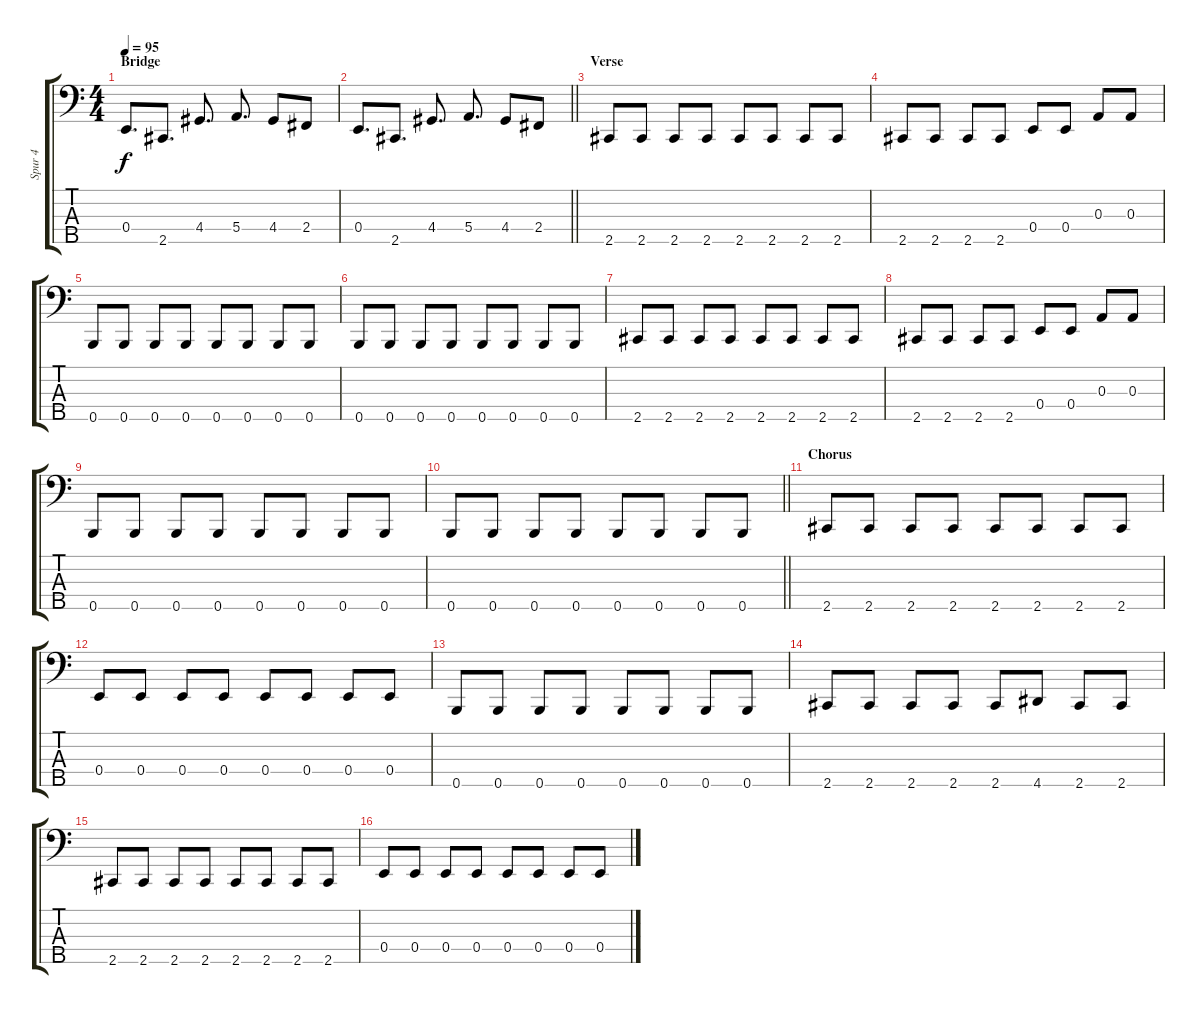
\track ("Spur 4" "Spur 4") {instrument electricbasspick}
\staff {score tabs}
\tuning (G2 D2 A1 E1 B0) {hide}
\ts (4 4)
\section ("" "Bridge")
\tempo 95
\clef f4
\ks c
0.4.8{d dy f} 2.5.8{d} 4.4.8{d} 5.4.8{d} 4.4.8 2.4.8 |
\barLineRight lightlight
0.4.8{d} 2.5.8{d} 4.4.8{d} 5.4.8{d} 4.4.8 2.4.8 |
\section ("" "Verse")
2.5.8 2.5.8 2.5.8 2.5.8 2.5.8 2.5.8 2.5.8 2.5.8 |
2.5.8 2.5.8 2.5.8 2.5.8 0.4.8 0.4.8 0.3.8 0.3.8 |
0.5.8 0.5.8 0.5.8 0.5.8 0.5.8 0.5.8 0.5.8 0.5.8 |
0.5.8 0.5.8 0.5.8 0.5.8 0.5.8 0.5.8 0.5.8 0.5.8 |
2.5.8 2.5.8 2.5.8 2.5.8 2.5.8 2.5.8 2.5.8 2.5.8 |
2.5.8 2.5.8 2.5.8 2.5.8 0.4.8 0.4.8 0.3.8 0.3.8 |
0.5.8 0.5.8 0.5.8 0.5.8 0.5.8 0.5.8 0.5.8 0.5.8 |
\barLineRight lightlight
0.5.8 0.5.8 0.5.8 0.5.8 0.5.8 0.5.8 0.5.8 0.5.8 |
\section ("" "Chorus")
2.5.8 2.5.8 2.5.8 2.5.8 2.5.8 2.5.8 2.5.8 2.5.8 |
0.4.8 0.4.8 0.4.8 0.4.8 0.4.8 0.4.8 0.4.8 0.4.8 |
0.5.8 0.5.8 0.5.8 0.5.8 0.5.8 0.5.8 0.5.8 0.5.8 |
2.5.8 2.5.8 2.5.8 2.5.8 2.5.8 4.5.8 2.5.8 2.5.8 |
2.5.8 2.5.8 2.5.8 2.5.8 2.5.8 2.5.8 2.5.8 2.5.8 |
0.4.8 0.4.8 0.4.8 0.4.8 0.4.8 0.4.8 0.4.8 0.4.8
